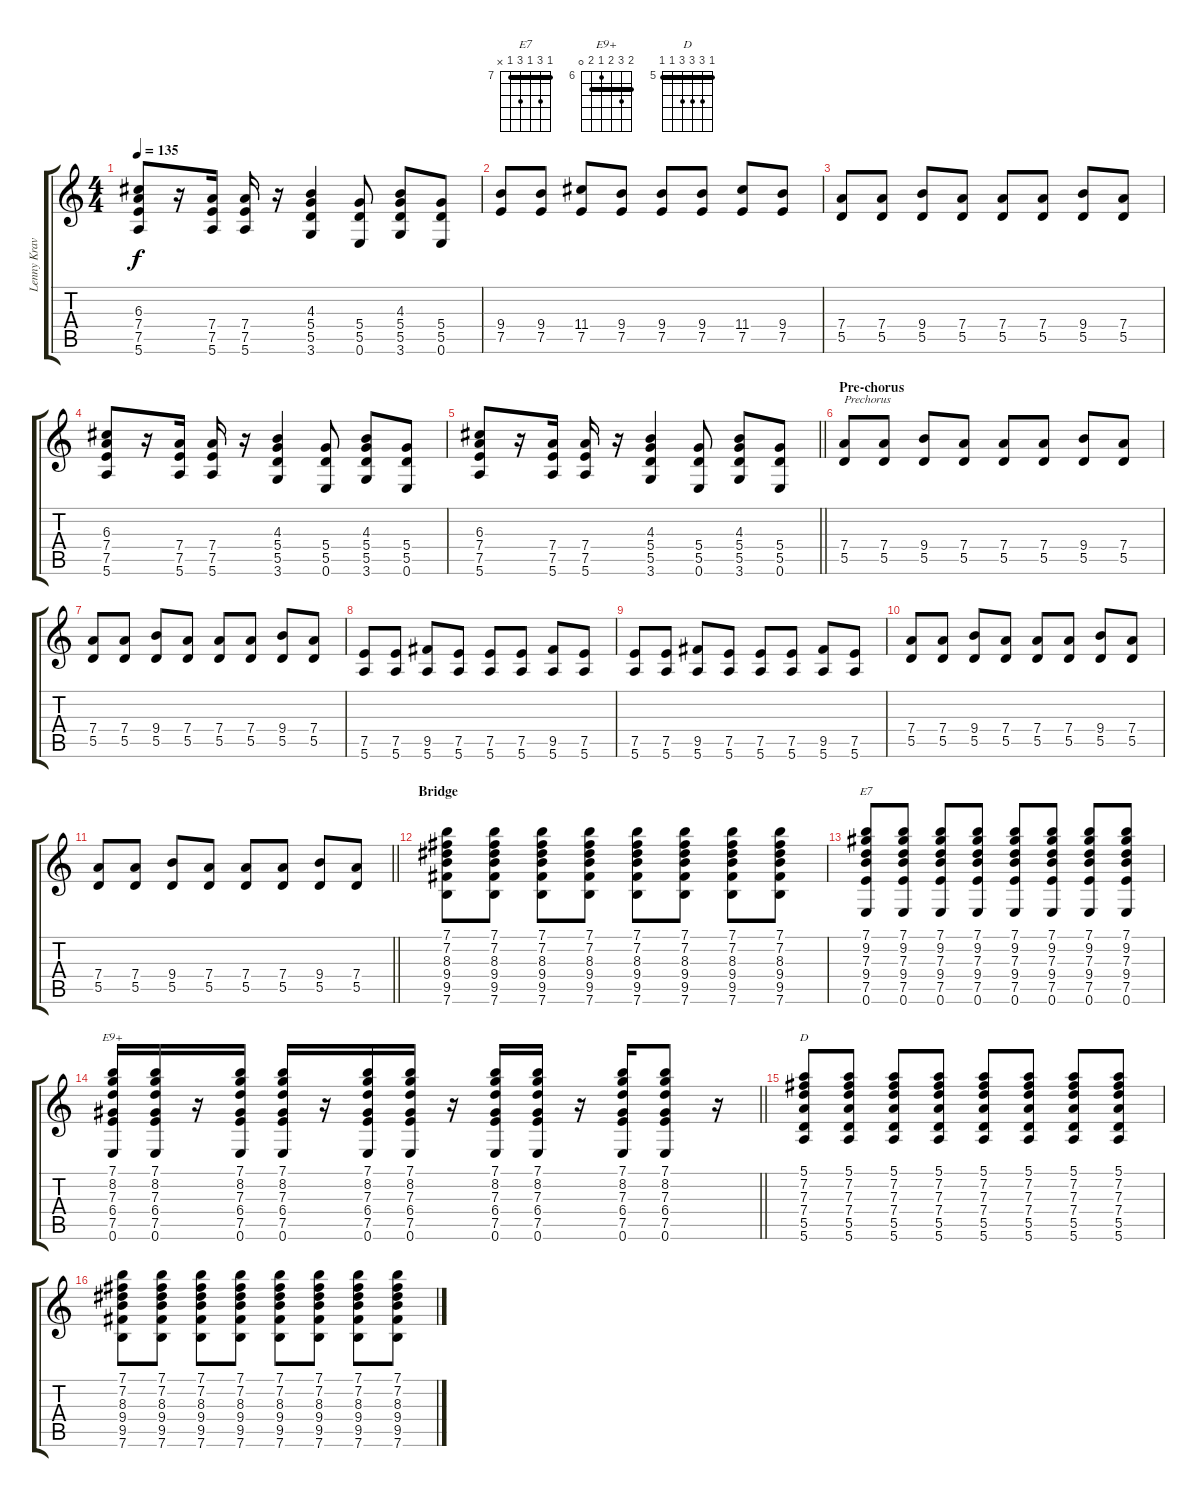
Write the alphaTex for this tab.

\track ("Lenny Kravitz (rhythm)" "Lenny Krav") {instrument electricguitarjazz}
\staff {score tabs}
\tuning (E4 B3 G3 D3 A2 E2) {hide}
\chord ("E7" 7 9 7 9 7 x) {firstfret 7 barre 7}
\chord ("E9+" 7 8 7 6 7 0) {firstfret 6 barre 7}
\chord ("D" 5 7 7 7 5 5) {firstfret 5 barre 5}
\ts (4 4)
\tempo 135
\clef g2
\ks c
(6.3 7.4 7.5 5.6).8{dy f} r.16 (7.4 7.5 5.6).16 (7.4 7.5 5.6).16 r.16 (4.3 5.4 5.5 3.6).4 (5.4 5.5 0.6).8 (4.3 5.4 5.5 3.6).8 (5.4 5.5 0.6).8 |
(9.4 7.5).8 (9.4 7.5).8 (11.4 7.5).8 (9.4 7.5).8 (9.4 7.5).8 (9.4 7.5).8 (11.4 7.5).8 (9.4 7.5).8 |
(7.4 5.5).8 (7.4 5.5).8 (9.4 5.5).8 (7.4 5.5).8 (7.4 5.5).8 (7.4 5.5).8 (9.4 5.5).8 (7.4 5.5).8 |
(6.3 7.4 7.5 5.6).8 r.16 (7.4 7.5 5.6).16 (7.4 7.5 5.6).16 r.16 (4.3 5.4 5.5 3.6).4 (5.4 5.5 0.6).8 (4.3 5.4 5.5 3.6).8 (5.4 5.5 0.6).8 |
\barLineRight lightlight
(6.3 7.4 7.5 5.6).8 r.16 (7.4 7.5 5.6).16 (7.4 7.5 5.6).16 r.16 (4.3 5.4 5.5 3.6).4 (5.4 5.5 0.6).8 (4.3 5.4 5.5 3.6).8 (5.4 5.5 0.6).8 |
\section ("" "Pre-chorus")
(7.4 5.5).8{txt "Prechorus"} (7.4 5.5).8 (9.4 5.5).8 (7.4 5.5).8 (7.4 5.5).8 (7.4 5.5).8 (9.4 5.5).8 (7.4 5.5).8 |
(7.4 5.5).8 (7.4 5.5).8 (9.4 5.5).8 (7.4 5.5).8 (7.4 5.5).8 (7.4 5.5).8 (9.4 5.5).8 (7.4 5.5).8 |
(7.5 5.6).8 (7.5 5.6).8 (9.5 5.6).8 (7.5 5.6).8 (7.5 5.6).8 (7.5 5.6).8 (9.5 5.6).8 (7.5 5.6).8 |
(7.5 5.6).8 (7.5 5.6).8 (9.5 5.6).8 (7.5 5.6).8 (7.5 5.6).8 (7.5 5.6).8 (9.5 5.6).8 (7.5 5.6).8 |
(7.4 5.5).8 (7.4 5.5).8 (9.4 5.5).8 (7.4 5.5).8 (7.4 5.5).8 (7.4 5.5).8 (9.4 5.5).8 (7.4 5.5).8 |
\barLineRight lightlight
(7.4 5.5).8 (7.4 5.5).8 (9.4 5.5).8 (7.4 5.5).8 (7.4 5.5).8 (7.4 5.5).8 (9.4 5.5).8 (7.4 5.5).8 |
\section ("" "Bridge")
(7.1 7.2 8.3 9.4 9.5 7.6).8 (7.1 7.2 8.3 9.4 9.5 7.6).8 (7.1 7.2 8.3 9.4 9.5 7.6).8 (7.1 7.2 8.3 9.4 9.5 7.6).8 (7.1 7.2 8.3 9.4 9.5 7.6).8 (7.1 7.2 8.3 9.4 9.5 7.6).8 (7.1 7.2 8.3 9.4 9.5 7.6).8 (7.1 7.2 8.3 9.4 9.5 7.6).8 |
(7.1 9.2 7.3 9.4 7.5 0.6).8{ch "E7"} (7.1 9.2 7.3 9.4 7.5 0.6).8 (7.1 9.2 7.3 9.4 7.5 0.6).8 (7.1 9.2 7.3 9.4 7.5 0.6).8 (7.1 9.2 7.3 9.4 7.5 0.6).8 (7.1 9.2 7.3 9.4 7.5 0.6).8 (7.1 9.2 7.3 9.4 7.5 0.6).8 (7.1 9.2 7.3 9.4 7.5 0.6).8 |
\barLineRight lightlight
(7.1 8.2 7.3 6.4 7.5 0.6).16{ch "E9+"} (7.1 8.2 7.3 6.4 7.5 0.6).16 r.16 (7.1 8.2 7.3 6.4 7.5 0.6).16 (7.1 8.2 7.3 6.4 7.5 0.6).16 r.16 (7.1 8.2 7.3 6.4 7.5 0.6).16 (7.1 8.2 7.3 6.4 7.5 0.6).16 r.16 (7.1 8.2 7.3 6.4 7.5 0.6).16 (7.1 8.2 7.3 6.4 7.5 0.6).16 r.16 (7.1 8.2 7.3 6.4 7.5 0.6).16 (7.1 8.2 7.3 6.4 7.5 0.6).8 r.16 |
(5.1 7.2 7.3 7.4 5.5 5.6).8{ch "D"} (5.1 7.2 7.3 7.4 5.5 5.6).8 (5.1 7.2 7.3 7.4 5.5 5.6).8 (5.1 7.2 7.3 7.4 5.5 5.6).8 (5.1 7.2 7.3 7.4 5.5 5.6).8 (5.1 7.2 7.3 7.4 5.5 5.6).8 (5.1 7.2 7.3 7.4 5.5 5.6).8 (5.1 7.2 7.3 7.4 5.5 5.6).8 |
(7.1 7.2 8.3 9.4 9.5 7.6).8 (7.1 7.2 8.3 9.4 9.5 7.6).8 (7.1 7.2 8.3 9.4 9.5 7.6).8 (7.1 7.2 8.3 9.4 9.5 7.6).8 (7.1 7.2 8.3 9.4 9.5 7.6).8 (7.1 7.2 8.3 9.4 9.5 7.6).8 (7.1 7.2 8.3 9.4 9.5 7.6).8 (7.1 7.2 8.3 9.4 9.5 7.6).8
